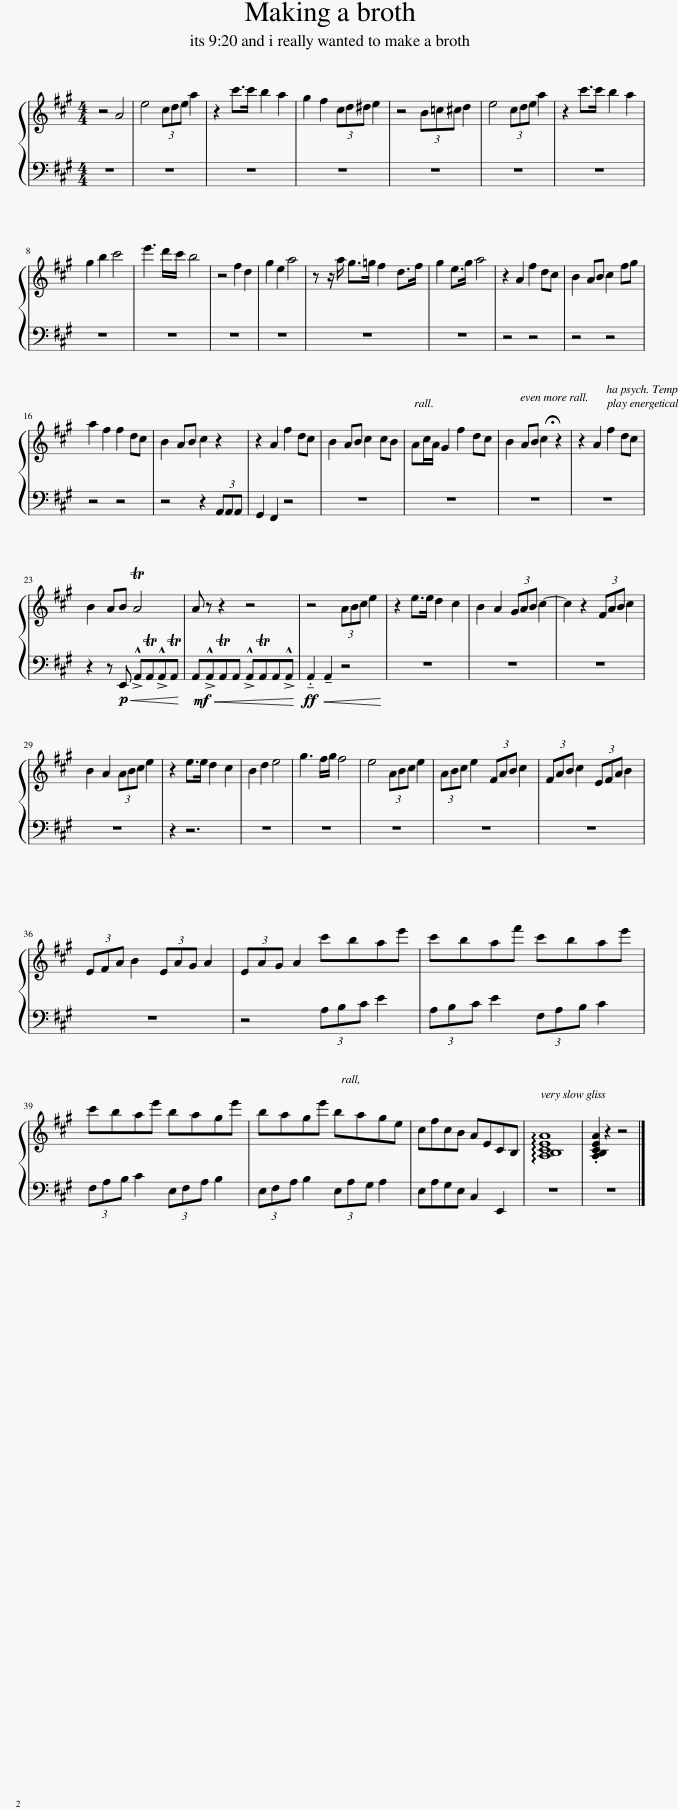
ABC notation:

X:1
%%score { 1 | 2 }
L:1/8
M:4/4
I:linebreak $
K:A
V:1 treble
V:2 bass
V:1
 z4 A4 | e4 (3cde a2 | z2 c'>c' b2 a2 | g2 f2 (3cd^d e2 | z4 (3B=c^c d2 | %5
 e4 (3cde a2 | z2 c'>c' b2 a2 |$ g2 b2 c'4 | e'3 d'/c'/ b4 | z4 f2 d2 | %10
 g2 e2 a4 | z z/ a/ g>=g f2 d>f | g2 e>g a4 | z2 A2 f2 dc | B2 AB c2 fg |$ %15
 a2 f2 f2 dc | B2 AB c2 z2 | z2 A2 f2 dc | B2 AB c2 cB | Ac/A/ G2 f2 dc | %20
 B2 AB !fermata!c2 z2 | z2 A2 f2 dc |$ B2 AB TA4 | A z z2 z4 | z4 (3ABc e2 | %25
 z2 e>e d2 c2 | B2 A2 (3GAB c2- | c2 z2 (3FAB c2 |$ B2 A2 (3ABc e2 | z2 e>e d2 c2 | %30
 B2 d2 e4 | g3 f/g/ f4 | e4 (3ABc e2 | (3ABc e2 (3FAB c2 | (3FAB c2 (3EFA B2 |$ %35
 (3EFA B2 (3EAG A2 | (3EAG A2 c'bae' | c'baf' c'bae' |$ c'bae' bage' | bage' bage | %40
 cfcB AECB, | !arpeggio![A,B,CEA]8 | .[A,B,CEA]2 z2 z4 |] %43
V:2
 z8 | z8 | z8 | z8 | z8 | %5
 z8 | z8 |$ z8 | z8 | z8 | %10
 z8 | z8 | z8 | z4 z4 | z4 z4 |$ %15
 z4 z4 | z4 z2 (3A,,A,,A,, | G,,2 F,,2 z4 | z8 | z8 | %20
 z8 | z8 |$ z2 z!p!!<(! E,, !>!!^!A,,TA,,!>!!^!A,,TA,,!<)! | A,,!mf!!<(!!>!!^!A,,TA,,A,, !>!!^!A,,TA,,A,,!>!!^!A,,!<)! |!ff! !tenuto!.A,,2!<(! !tenuto!A,,2 z4!<)! | %25
 z8 | z8 | z8 |$ z8 | z2 z6 | %30
 z8 | z8 | z8 | z8 | z8 |$ %35
 z8 | z4 (3A,B,C E2 | (3A,B,C E2 (3F,A,B, C2 |$ (3F,A,B, C2 (3E,F,A, B,2 | (3E,F,A, B,2 (3E,A,G, A,2 | %40
 E,A,G,E, C,2 E,,2 | z8 | z8 |] %43
